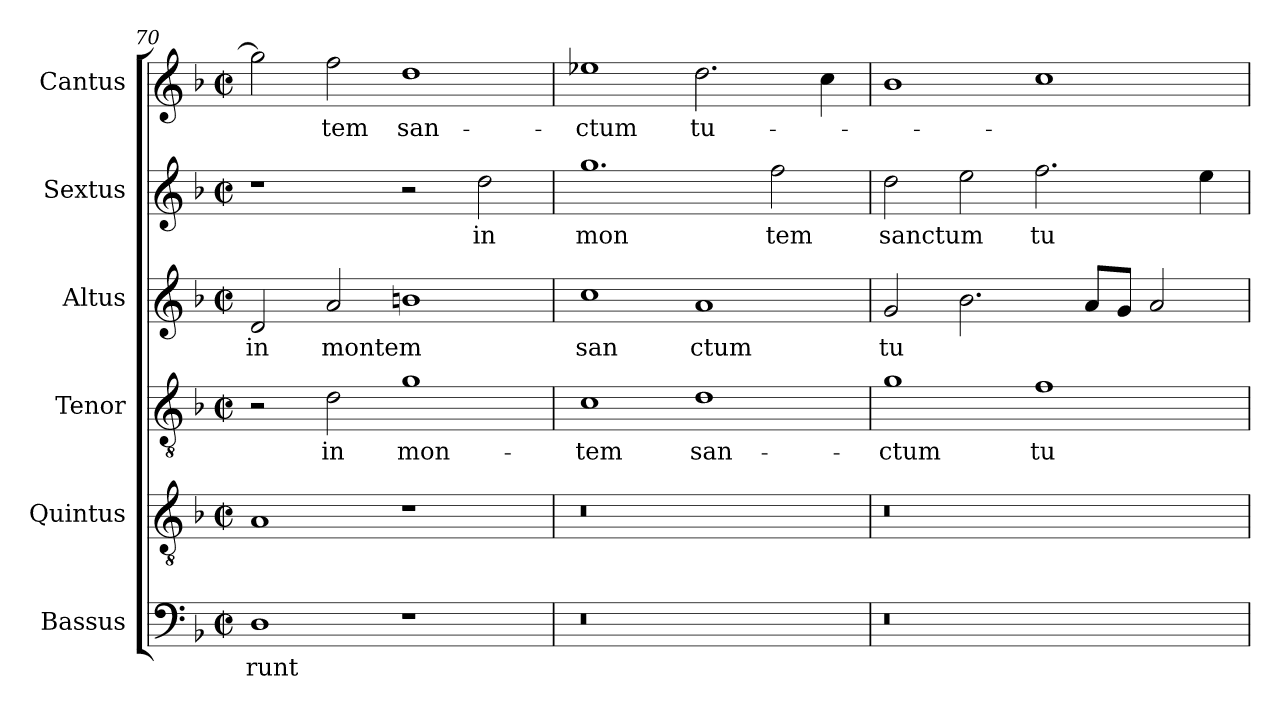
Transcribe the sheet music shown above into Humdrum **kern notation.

**kern	**text	**kern	**kern	**text	**kern	**text	**kern	**text	**kern	**text
*part6	*part6	*part5	*part4	*part4	*part3	*part3	*part2	*part2	*part1	*part1
*staff6	*staff6	*staff5	*staff4	*staff4	*staff3	*staff3	*staff2	*staff2	*staff1	*staff1
*I"Bassus	*	*I"Quintus	*I"Tenor	*	*I"Altus	*	*I"Sextus	*	*I"Cantus	*
*clefF4	*	*clefGv2	*clefGv2	*	*clefG2	*	*clefG2	*	*clefG2	*
*k[b-]	*	*k[b-]	*k[b-]	*	*k[b-]	*	*k[b-]	*	*k[b-]	*
*F:	*	*F:	*F:	*	*F:	*	*F:	*	*F:	*
*M2/2	*	*M2/2	*M2/2	*	*M2/2	*	*M2/2	*	*M2/2	*
*met(c|)	*	*met(c|)	*met(c|)	*	*met(c|)	*	*met(c|)	*	*met(c|)	*
=70	=70	=70	=70	=70	=70	=70	=70	=70	=70	=70
!	!LO:LY:b:cj	!	!	!	!	!LO:LY:b:cj	!	!	!	!
1D	-runt	1A	2r	.	2d/	in	1r	.	2gg\]	.
!	!	!	!	!LO:LY:b:cj	!	!LO:LY:b:cj	!	!	!	!LO:LY:b:cj
.	.	.	2d\	in	2a/	montem	.	.	2ff\	-tem
!	!	!	!	!LO:LY:b:cj	!	!	!	!	!	!LO:LY:b:cj
1r	.	1r	1g	mon-	1bn	.	2r	.	1dd	san-
!	!	!	!	!	!	!	!	!LO:LY:b:cj	!	!
.	.	.	.	.	.	.	2dd\	in	.	.
=71	=71	=71	=71	=71	=71	=71	=71	=71	=71	=71
!	!	!	!	!LO:LY:b:cj	!	!LO:LY:b:cj	!	!LO:LY:b:cj	!	!LO:LY:b:cj
0r	.	0r	1c	-tem	1cc	san	1.gg	mon	1ee-X	-ctum
!	!	!	!	!LO:LY:b:cj	!	!LO:LY:b:cj	!	!	!	!LO:LY:b:cj
.	.	.	1d	san-	1a	ctum	.	.	2.dd\	tu-
!	!	!	!	!	!	!	!	!LO:LY:b:cj	!	!
.	.	.	.	.	.	.	2ff\	tem	.	.
.	.	.	.	.	.	.	.	.	4cc\	.
=72	=72	=72	=72	=72	=72	=72	=72	=72	=72	=72
!	!	!	!	!LO:LY:b:cj	!	!LO:LY:b:cj	!	!LO:LY:b	!	!
0r	.	0r	1g	-ctum	2g/	tu	2dd\	sanctum	1b-	.
.	.	.	.	.	2.b-\	.	2ee\	.	.	.
!	!	!	!	!LO:LY:b:cj	!	!	!	!LO:LY:b:cj	!	!
.	.	.	1f	tu-	.	.	2.ff\	tu	1cc	.
.	.	.	.	.	8a/L	.	.	.	.	.
.	.	.	.	.	8g/J	.	.	.	.	.
.	.	.	.	.	2a/	.	.	.	.	.
.	.	.	.	.	.	.	4ee\	.	.	.
=	=	=	=	=	=	=	=	=	=	=
*-	*-	*-	*-	*-	*-	*-	*-	*-	*-	*-
